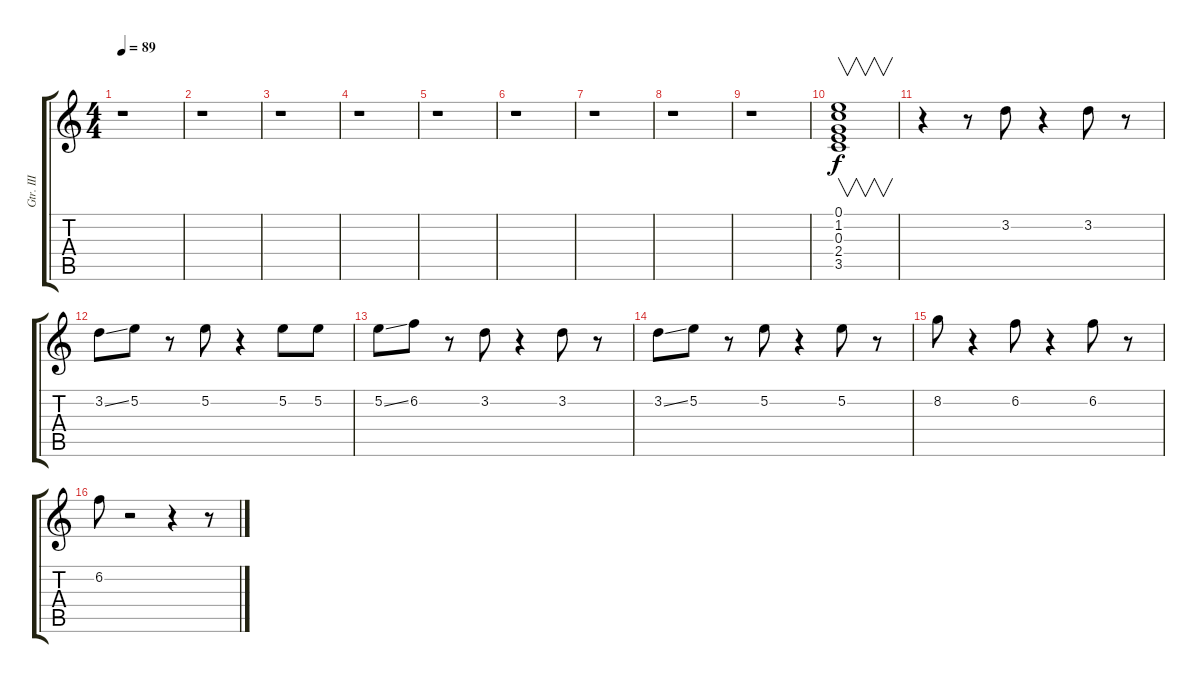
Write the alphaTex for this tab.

\track ("Gtr. III" "Gtr. III") {instrument electricguitarclean}
\staff {score tabs}
\tuning (E4 B3 G3 D3 A2 E2) {hide}
\ts (4 4)
\tempo 89
\clef g2
\ks c
r.1{dy f} |
r.1 |
r.1 |
r.1 |
r.1 |
r.1 |
r.1 |
r.1 |
r.1 |
(0.1 1.2 0.3 2.4 3.5).1{v} |
r.4 r.8 3.2.8 r.4 3.2.8 r.8 |
3.2{ss}.8 5.2.8 r.8 5.2.8 r.4 5.2.8 5.2.8 |
5.2{ss}.8 6.2.8 r.8 3.2.8 r.4 3.2.8 r.8 |
3.2{ss}.8 5.2.8 r.8 5.2.8 r.4 5.2.8 r.8 |
8.2.8 r.4 6.2.8 r.4 6.2.8 r.8 |
6.2.8 r.2 r.4 r.8
